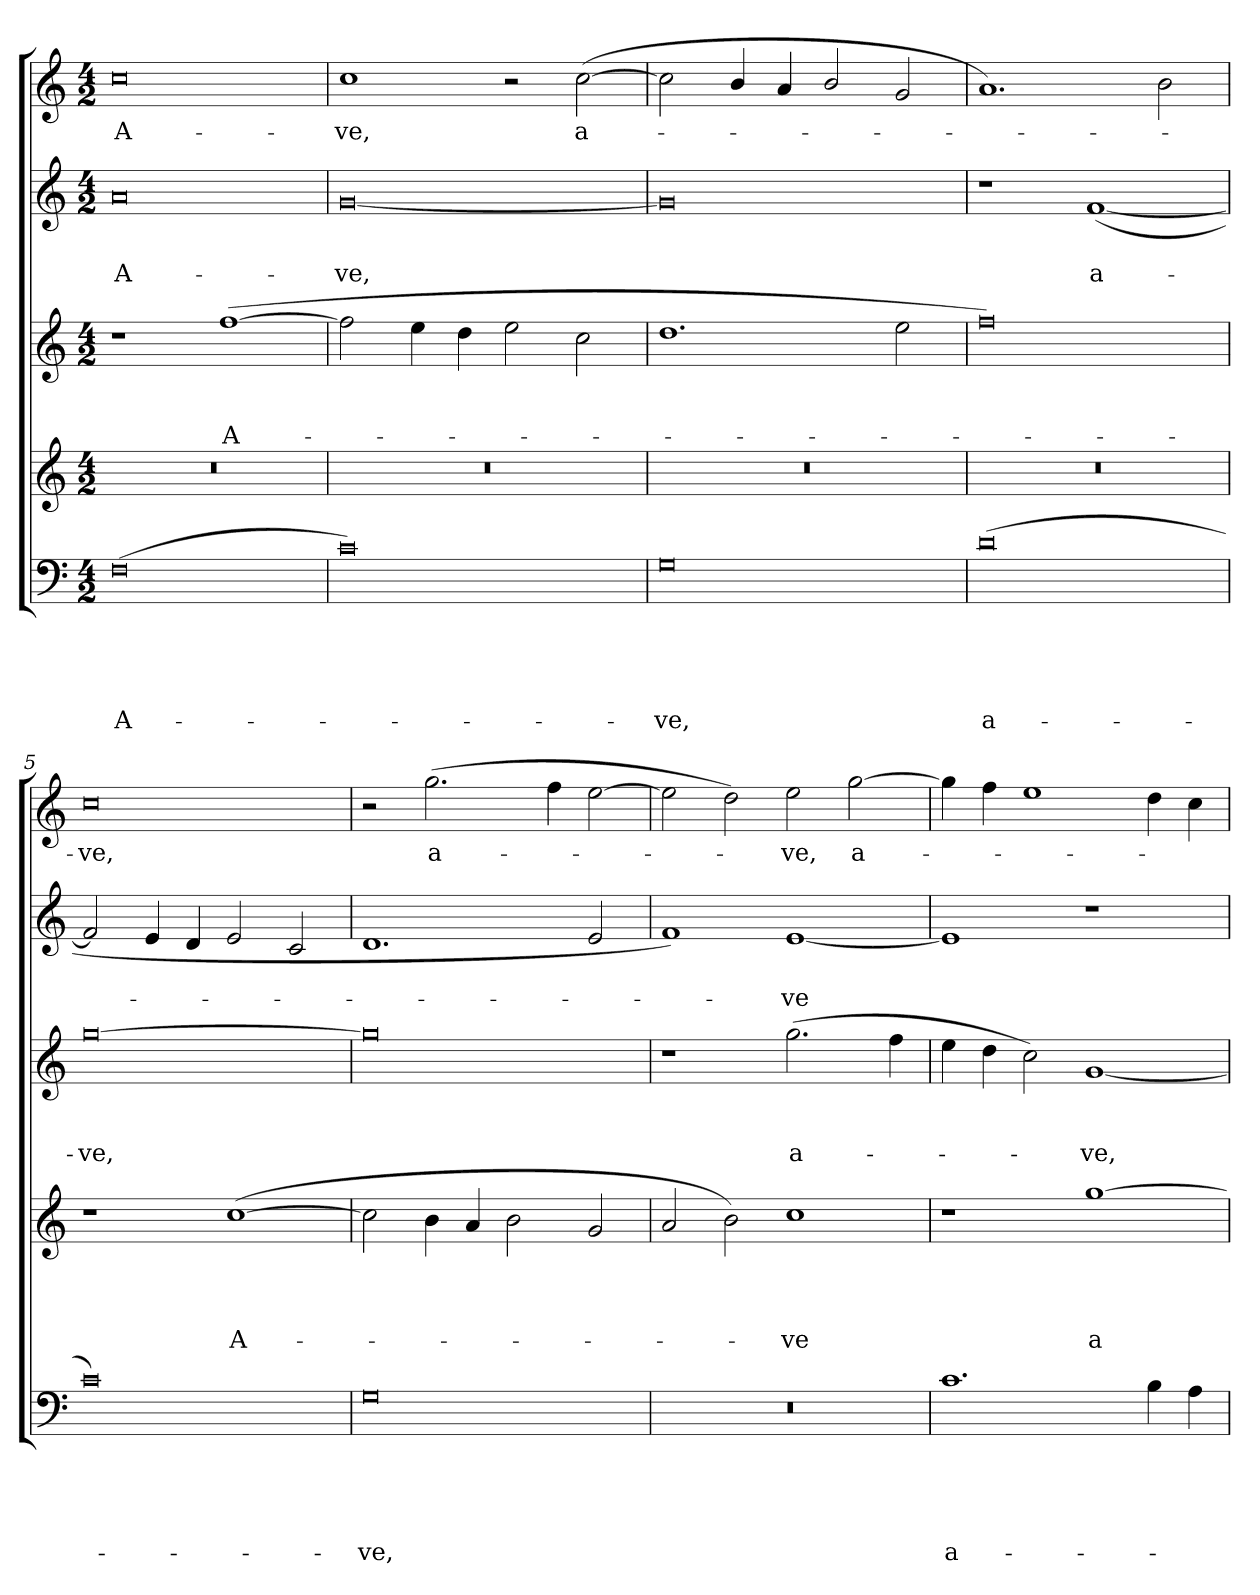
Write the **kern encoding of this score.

**kern	**text	**text	**text	**text	**text	**kern	**text	**text	**text	**text	**kern	**text	**text	**text	**kern	**text	**text	**kern	**text
*part5	*part5	*part5	*part5	*part5	*part5	*part4	*part4	*part4	*part4	*part4	*part3	*part3	*part3	*part3	*part2	*part2	*part2	*part1	*part1
*staff5	*staff5	*staff5	*staff5	*staff5	*staff5	*staff4	*staff4	*staff4	*staff4	*staff4	*staff3	*staff3	*staff3	*staff3	*staff2	*staff2	*staff2	*staff1	*staff1
*clefF4	*	*	*	*	*	*clefG2	*	*	*	*	*clefG2	*	*	*	*clefG2	*	*	*clefG2	*
*	*	*	*	*	*	*ITrd7c12	*	*	*	*	*ITrd7c12	*	*	*	*	*	*	*	*
*k[]	*	*	*	*	*	*k[]	*	*	*	*	*k[]	*	*	*	*k[]	*	*	*k[]	*
*C:	*	*	*	*	*	*C:	*	*	*	*	*C:	*	*	*	*C:	*	*	*C:	*
*M4/2	*	*	*	*	*	*M4/2	*	*	*	*	*M4/2	*	*	*	*M4/2	*	*	*M4/2	*
=1	=1	=1	=1	=1	=1	=1	=1	=1	=1	=1	=1	=1	=1	=1	=1	=1	=1	=1	=1
!	!	!	!	!	!LO:LY:b	!LO:N:vis=1	!	!	!	!	!	!	!	!	!	!	!LO:LY:b	!	!LO:LY:b
(>0F	.	.	.	.	A-	0r	.	.	.	.	1r	.	.	.	0a	.	A-	0cc	A-
!	!	!	!	!	!	!	!	!	!	!	!	!	!	!LO:LY:b	!	!	!	!	!
.	.	.	.	.	.	.	.	.	.	.	(<[>1f	.	.	A-	.	.	.	.	.
=2	=2	=2	=2	=2	=2	=2	=2	=2	=2	=2	=2	=2	=2	=2	=2	=2	=2	=2	=2
!	!	!	!	!	!	!LO:N:vis=1	!	!	!	!	!	!	!	!	!	!	!LO:LY:b	!	!LO:LY:b
0c)	.	.	.	.	.	0r	.	.	.	.	2f\]	.	.	.	[<0g	.	-ve,	1cc	-ve,
.	.	.	.	.	.	.	.	.	.	.	4e\	.	.	.	.	.	.	.	.
.	.	.	.	.	.	.	.	.	.	.	4d\	.	.	.	.	.	.	.	.
.	.	.	.	.	.	.	.	.	.	.	2e\	.	.	.	.	.	.	2r	.
!	!	!	!	!	!	!	!	!	!	!	!	!	!	!	!	!	!	!	!LO:LY:b
.	.	.	.	.	.	.	.	.	.	.	2c\	.	.	.	.	.	.	(>[>2cc\	a-
=3	=3	=3	=3	=3	=3	=3	=3	=3	=3	=3	=3	=3	=3	=3	=3	=3	=3	=3	=3
!	!	!	!	!	!LO:LY:b	!LO:N:vis=1	!	!	!	!	!	!	!	!	!	!	!	!	!
0G	.	.	.	.	-ve,	0r	.	.	.	.	1.d	.	.	.	0g]	.	.	2cc\]	.
.	.	.	.	.	.	.	.	.	.	.	.	.	.	.	.	.	.	4b/	.
.	.	.	.	.	.	.	.	.	.	.	.	.	.	.	.	.	.	4a/	.
.	.	.	.	.	.	.	.	.	.	.	.	.	.	.	.	.	.	2b/	.
.	.	.	.	.	.	.	.	.	.	.	2e\	.	.	.	.	.	.	2g/	.
=4	=4	=4	=4	=4	=4	=4	=4	=4	=4	=4	=4	=4	=4	=4	=4	=4	=4	=4	=4
!	!	!	!	!	!LO:LY:b	!LO:N:vis=1	!	!	!	!	!	!	!	!	!	!	!	!	!
(>0d	.	.	.	.	a-	0r	.	.	.	.	0f)	.	.	.	1rdd	.	.	1.a)	.
!	!	!	!	!	!	!	!	!	!	!	!	!	!	!	!	!	!LO:LY:b	!	!
.	.	.	.	.	.	.	.	.	.	.	.	.	.	.	(<[<1f	.	a-	.	.
.	.	.	.	.	.	.	.	.	.	.	.	.	.	.	.	.	.	2b\	.
=5	=5	=5	=5	=5	=5	=5	=5	=5	=5	=5	=5	=5	=5	=5	=5	=5	=5	=5	=5
!	!	!	!	!	!	!	!	!	!	!	!	!	!	!LO:LY:b	!	!	!	!	!LO:LY:b
0c)	.	.	.	.	.	1r	.	.	.	.	[>0g	.	.	-ve,	2f/]	.	.	0cc	-ve,
.	.	.	.	.	.	.	.	.	.	.	.	.	.	.	4e/	.	.	.	.
.	.	.	.	.	.	.	.	.	.	.	.	.	.	.	4d/	.	.	.	.
!	!	!	!	!	!	!	!	!	!	!LO:LY:b	!	!	!	!	!	!	!	!	!
.	.	.	.	.	.	(>[>1c	.	.	.	A-	.	.	.	.	2e/	.	.	.	.
.	.	.	.	.	.	.	.	.	.	.	.	.	.	.	2c/	.	.	.	.
=6	=6	=6	=6	=6	=6	=6	=6	=6	=6	=6	=6	=6	=6	=6	=6	=6	=6	=6	=6
!	!	!	!	!	!LO:LY:b	!	!	!	!	!	!	!	!	!	!	!	!	!	!
0G	.	.	.	.	-ve,	2c\]	.	.	.	.	0g]	.	.	.	1.d	.	.	2r	.
!	!	!	!	!	!	!	!	!	!	!	!	!	!	!	!	!	!	!	!LO:LY:b
.	.	.	.	.	.	4B\	.	.	.	.	.	.	.	.	.	.	.	(>2.gg\	a-
.	.	.	.	.	.	4A/	.	.	.	.	.	.	.	.	.	.	.	.	.
.	.	.	.	.	.	2B\	.	.	.	.	.	.	.	.	.	.	.	.	.
.	.	.	.	.	.	.	.	.	.	.	.	.	.	.	.	.	.	4ff\	.
.	.	.	.	.	.	2G/	.	.	.	.	.	.	.	.	2e/	.	.	[>2ee\	.
=7	=7	=7	=7	=7	=7	=7	=7	=7	=7	=7	=7	=7	=7	=7	=7	=7	=7	=7	=7
!LO:N:vis=1	!	!	!	!	!	!	!	!	!	!	!	!	!	!	!	!	!	!	!
0r	.	.	.	.	.	2A/	.	.	.	.	1rdd	.	.	.	1f)	.	.	2ee\]	.
.	.	.	.	.	.	2B\)	.	.	.	.	.	.	.	.	.	.	.	2dd\)	.
!	!	!	!	!	!	!	!	!	!	!LO:LY:b	!	!	!	!LO:LY:b	!	!	!LO:LY:b	!	!LO:LY:b
.	.	.	.	.	.	1c	.	.	.	-ve	(>2.g\	.	.	a-	[<1e	.	-ve	2ee\	-ve,
!	!	!	!	!	!	!	!	!	!	!	!	!	!	!	!	!	!	!	!LO:LY:b
.	.	.	.	.	.	.	.	.	.	.	.	.	.	.	.	.	.	[>2gg\	a-
.	.	.	.	.	.	.	.	.	.	.	4f\	.	.	.	.	.	.	.	.
!!LO:LB:g=z
=8	=8	=8	=8	=8	=8	=8	=8	=8	=8	=8	=8	=8	=8	=8	=8	=8	=8	=8	=8
!	!	!	!	!	!LO:LY:b	!	!	!	!	!	!	!	!	!	!	!	!	!	!
1.c	.	.	.	.	a-	1r	.	.	.	.	4e\	.	.	.	1e]	.	.	4gg\]	.
.	.	.	.	.	.	.	.	.	.	.	4d\	.	.	.	.	.	.	4ff\	.
.	.	.	.	.	.	.	.	.	.	.	2c\)	.	.	.	.	.	.	1ee	.
!	!	!	!	!	!	!	!	!	!	!LO:LY:b	!	!	!	!LO:LY:b	!	!	!	!	!
.	.	.	.	.	.	[>1g	.	.	.	a-	[<1G	.	.	-ve,	1rdd	.	.	.	.
4B\	.	.	.	.	.	.	.	.	.	.	.	.	.	.	.	.	.	4dd\	.
4A\	.	.	.	.	.	.	.	.	.	.	.	.	.	.	.	.	.	4cc\	.
=	=	=	=	=	=	=	=	=	=	=	=	=	=	=	=	=	=	=	=
*-	*-	*-	*-	*-	*-	*-	*-	*-	*-	*-	*-	*-	*-	*-	*-	*-	*-	*-	*-
